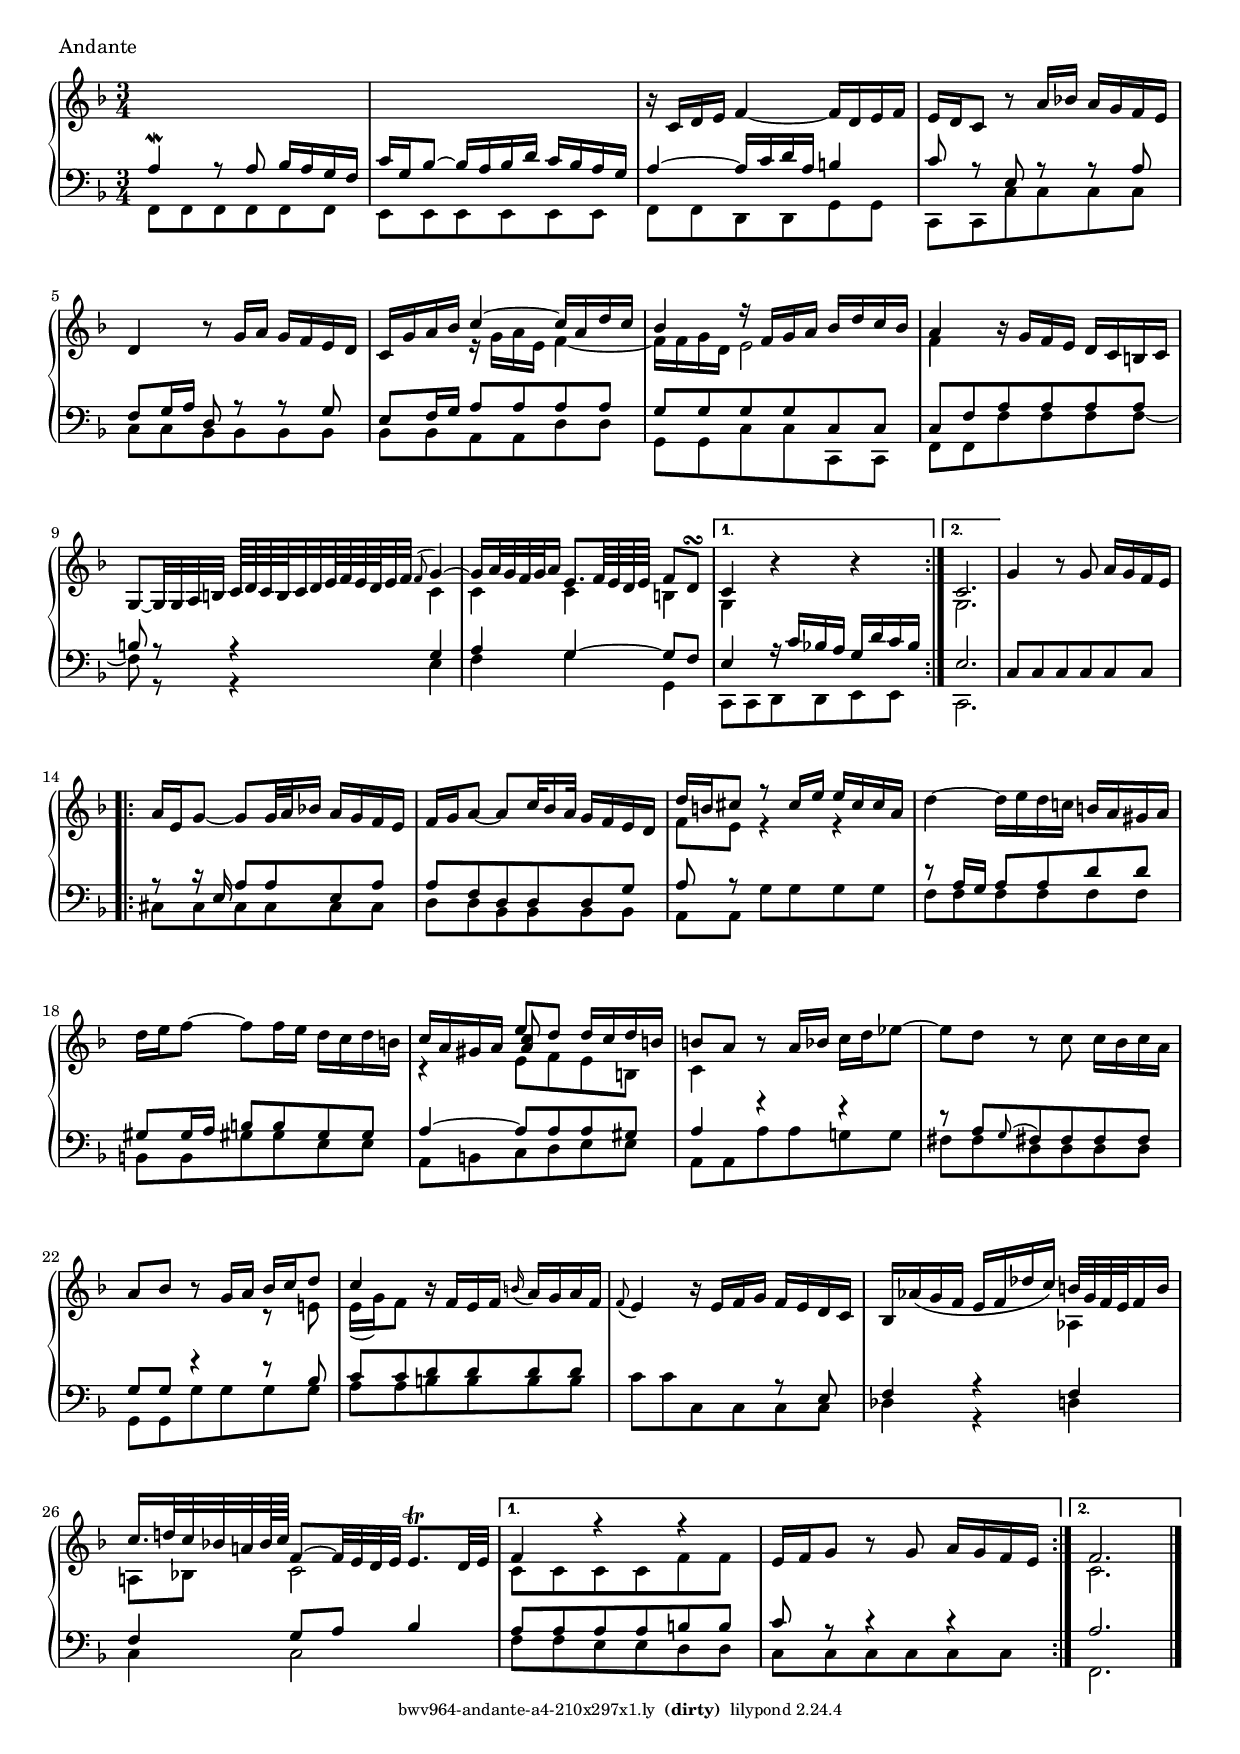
\version "2.18.2"

\include "../../include/general.ily"
\include "../../include/a4-210x297.ily"

breaks = {
  s2.*13 \break
}

#(set-global-staff-size 17.2)
\version "2.18.2"

cstr = \change Staff = "right"
cstl = \change Staff = "left"

\header {
  meter = "Andante"
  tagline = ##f
}

global = {
  \key d \minor
  \time 3/4
  %\override Staff.NoteCollision #'merge-differently-dotted = ##t
}

rightOne = \relative c' {
  \global

  \oneVoice
  \repeat volta 2 {
    s2. s2.
    r16 c d e f4 ~ f16 d e f
    
    e d c8 r a'16 bes! a g f e
    d4 r8 g16 a g f e d
    c g' a bes \voiceOne c4 ~ c16 a d c
    
    bes4 r16 f g a bes d c bes
    a4 \oneVoice r16 g f e d c b c
    g8 ~ g32 g a b c64 d c b c32 d e64 f e d e32 f \voiceOne \appoggiatura f8 g4 ~
    g16 a32 g f g a16 e8. f64 e d e f8 d\turn 
  } \alternative {
    { c4 \oneVoice r r }
    { c2. }
  }
  
  \oneVoice 
  g'4 r8 g a16 g f e
  
  \repeat volta 2 {
    a e g8 ~ g8 g32 a bes!16 a g f e
    
    f g a8 ~ a c32 bes16 a32 g16 f e d
    \voiceOne d' b cis8 r cis16 e e cis cis a
    \oneVoice d4 ~ d16 e d c! b a gis a
    d e f8 ~ f f16 e d c d b
    
    \voiceOne c a gis a <<{ e'8 d } \new Voice { \voiceThree <a c>8 }>> d16 c d b
    b8 a \oneVoice r a16 bes c d ees8 ~ 
    ees d r c c16 bes c a
    a8 bes r g16 a \voiceOne bes c d8
    
    c4 \oneVoice r16 f, e f \appoggiatura b16 a g a f
    \appoggiatura f8 e4 r16 e f g f e d c
    bes aes'( g f e f des' c) \voiceOne b32 g f e f16 b
    c16. d!32 c bes! a! bes64 c f,8 ~ f32 e d e e8.-\trill d32 e
  } \alternative {
    { f4 r r \oneVoice e16 f g8 r g a16 g f e }
    { f2. }
  }
  \bar "|."
}

rightTwo = \relative c'' {
  \global
  
  \repeat volta 2 {
    s2.*5
    s4 r16 g a e f4 ~
    f16 f g d e2
    f4 s2
    s2 c4 
    c c b
  } \alternative {
    { g4 s2 }
    { g2. }
  }
  
  s2.
  
  \repeat volta 2 {
    s2.*2
    f'8 e r4 r
    s2.*2
    
    r4 e8 f e b
    c4 s2
    s2.
    s2 r8 e!
    
    e16( g) f8 s2
    s2. 
    s2 aes,4
    a!8 bes! c2
  } \alternative {
    { c8 c c c f f s2. }
    { c2. }
  }
}

leftOne = \relative c' {
  \global
  
  \repeat volta 2 {
    a4-\mordent r8 a bes16 a g f
    c' g bes8 ~ bes16 a bes d c bes a g
    a4 ~ a16 c d a b4
    
    c8 r e, r r a
    f g16 a d,8 r r g
    e f16 g a8 a a a
    
    g g g g c, c
    c f a a a a
    b r r4 g
    a g ~ g8 f
  } \alternative {
    { e4 r16 c' bes! a g d' c bes }
    { e,2. }
  }
  
  \repeat unfold 6 { c8 }
  
  \repeat volta 2 {
    r8 r16 e a8 a e a
    a f d d d g
    a r s2
    r8 a16 g a8 a d d 
    gis, gis16 a b8 b gis gis
    
    a4 ~ a8 a a gis
    a4 r r
    r8 a \appoggiatura g8 fis! fis fis fis
    g g r4 r8 bes
    
    c c d d d d 
    s2 r8 e,
    f4 r f
    f g8 a bes4
  } \alternative {
    { a8 a a a b b c r r4 r }
    { a2. }
  }
}

leftTwo = \relative c, {
  \global
  
  \repeat volta 2 {
    \repeat unfold 6 { f8 }
    \repeat unfold 6 { e }
    f f d d g g
    
    c, c 
    \repeat unfold 6 { c' }
    \repeat unfold 6 { bes }
    a a d d
    
    g, g c c c, c
    f f f' f f f ~
    f r r4 e
    f g g,
  } \alternative {
    { c,8 c d d e e }
    { c2. }
  }
  
  s2.
  
  \repeat volta 2 {
    \repeat unfold 6 { cis'8 }
    
    d d bes bes bes bes
    a[ a] g' g g g
    \repeat unfold 6 { f }
    b, b gis'! gis e e
    
    a, b c d e e
    a, a a' a g! g
    fis fis d d d d
    g, g g' g g g
    
    a a b b b b
    c c c, c c c
    des4 r d
    
    c c2
    
  } \alternative {
    { f8 f e e d d 
      c c c c c c }
    { f,2. }
  }
}

\score {
  \new PianoStaff <<
    \new Staff = "right" {
      << 
        \breaks
        \new Voice { \voiceOne \rightOne }
        \new Voice { \voiceTwo \rightTwo }
      >>
    }
    \new Staff = "left" { 
      \clef bass 
      <<
        \breaks 
        \new Voice { \voiceOne \leftOne }
        \new Voice { \voiceTwo \leftTwo }
      >>
    }
  >>
  \layout { indent = 0 }
}

